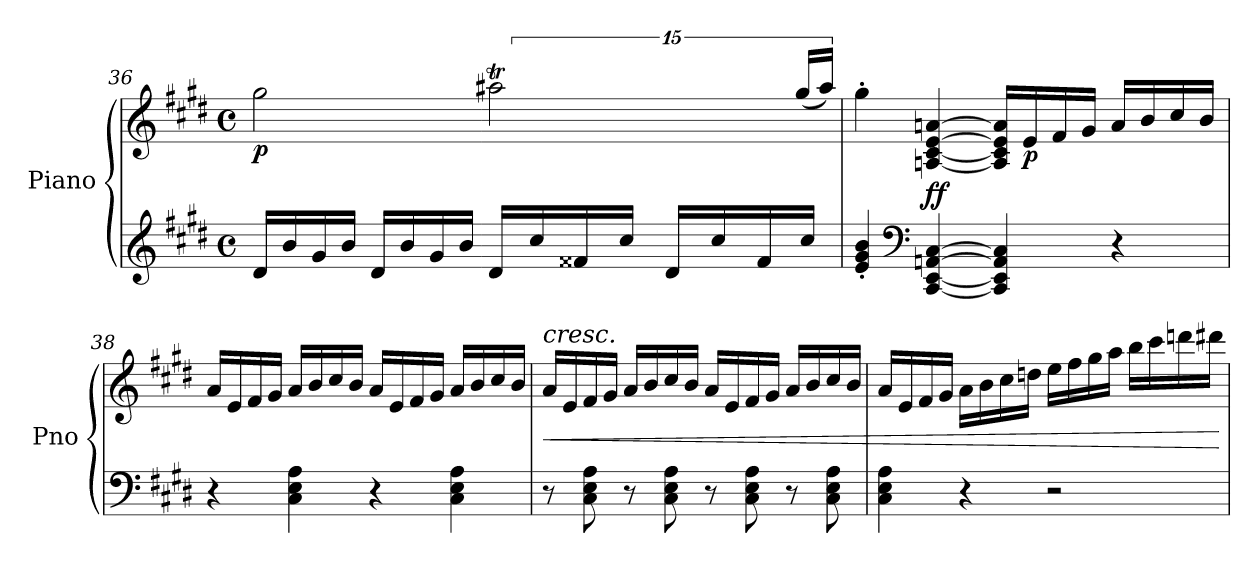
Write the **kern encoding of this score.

**kern	**kern	**dynam
*part1	*part1	*part1
*staff2	*staff1	*staff1/2
*I"Piano	*	*
*I'Pno	*	*
*clefG2	*clefG2	*
*k[f#c#g#d#]	*k[f#c#g#d#]	*
*M4/4	*M4/4	*
*met(c)	*met(c)	*
=36	=36	=36
*	*^	*
!	!	!	!LO:DY:b
16d#/LL	2gg#\	15%8ryy	p
16b/	.	.	.
16g#/	.	.	.
16b/JJ	.	.	.
16d#/LL	.	.	.
16b/	.	.	.
16g#/	.	.	.
16b/JJ	.	.	.
16d#/LL	2aa#Xt\	.	.
*	*	*Xtuplet	*
.	.	30bb!yy	.
16cc#/	.	.	.
.	.	30aa#!yy	.
.	.	30bb!yy	.
16f##X/	.	.	.
.	.	30aa#!yy	.
.	.	30bb!yy	.
16cc#/JJ	.	.	.
.	.	30aa#!yy	.
.	.	30bb!yy	.
16d#/LL	.	.	.
.	.	30aa#!yy	.
.	.	30bb!yy	.
16cc#/	.	.	.
.	.	30aa#!yy	.
.	.	30bbTTT!yy	.
16f##/	.	.	.
.	.	30aa#!yy	.
.	.	(30gg#/LL	.
16cc#/JJ	.	.	.
.	.	30aa#/JJ)	.
*	*v	*v	*
=37	=37	=37
4e/' 4g#/' 4b/'	4gg#'\	.
*clefF4	*	*
!	!	!LO:DY:b
[4CC#/ [4EE/ [4AAn/ [4C#/	[4An/ [4c#/ [4e/ [4an/	ff
4CC#/] 4EE/] 4AA/] 4C#/]	16A/] 16c#/] 16e/] 16a/]LL	.
!	!	!LO:DY:b
.	16e/	p
.	16f#/	.
.	16g#/JJ	.
4r	16a/LL	.
.	16b/	.
.	16cc#/	.
.	16b/JJ	.
!!LO:LB:g=z
=38	=38	=38
4r	16a/LL	.
.	16e/	.
.	16f#/	.
.	16g#/JJ	.
4C#\ 4E\ 4A\	16a/LL	.
.	16b/	.
.	16cc#/	.
.	16b/JJ	.
4r	16a/LL	.
.	16e/	.
.	16f#/	.
.	16g#/JJ	.
4C#\ 4E\ 4A\	16a/LL	.
.	16b/	.
.	16cc#/	.
.	16b/JJ	.
=39	=39	=39
!	!LO:TX:a:i:t=cresc.	!
!	!	!LO:HP:b
8r	16a/LL	<
.	16e/	.
8C#\ 8E\ 8A\	16f#/	.
.	16g#/JJ	.
8r	16a/LL	.
.	16b/	.
8C#\ 8E\ 8A\	16cc#/	.
.	16b/JJ	.
8r	16a/LL	.
.	16e/	.
8C#\ 8E\ 8A\	16f#/	.
.	16g#/JJ	.
8r	16a/LL	.
.	16b/	.
8C#\ 8E\ 8A\	16cc#/	.
.	16b/JJ	.
=40	=40	=40
4C#\ 4E\ 4A\	16a/LL	.
.	16e/	.
.	16f#/	.
.	16g#/JJ	.
4r	16a\LL	.
.	16b\	.
.	16cc#\	.
.	16ddn\JJ	.
2r	16ee\LL	.
.	16ff#\	.
.	16gg#\	.
.	16aa\JJ	.
.	16bb\LL	.
.	16ccc#\	.
.	16dddn\	.
.	16ddd#X\JJ	.
.	.	[
=	=	=
*-	*-	*-
